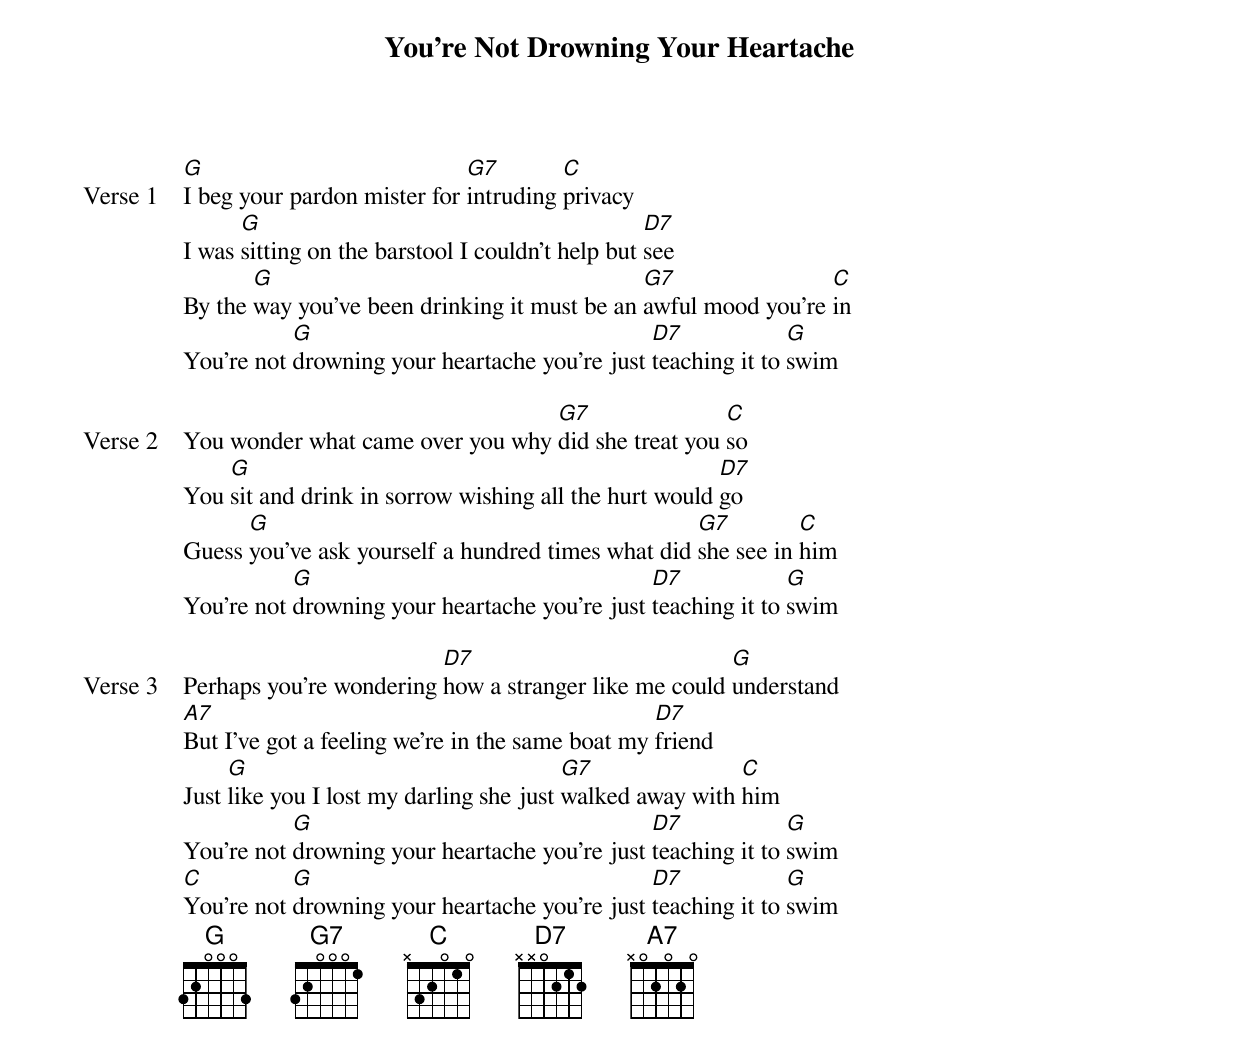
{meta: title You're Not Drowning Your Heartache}
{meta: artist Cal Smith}

{start_of_verse: Verse 1}
[G]I beg your pardon mister for [G7]intruding [C]privacy
I was [G]sitting on the barstool I couldn't help but [D7]see
By the [G]way you've been drinking it must be an [G7]awful mood you're [C]in
You're not [G]drowning your heartache you're just [D7]teaching it to [G]swim
{end_of_verse}

{start_of_verse: Verse 2}
You wonder what came over you why [G7]did she treat you [C]so
You [G]sit and drink in sorrow wishing all the hurt would [D7]go
Guess [G]you've ask yourself a hundred times what did [G7]she see in [C]him
You're not [G]drowning your heartache you're just [D7]teaching it to [G]swim
{end_of_verse}

{start_of_verse: Verse 3}
Perhaps you're wondering [D7]how a stranger like me could [G]understand
[A7]But I've got a feeling we're in the same boat my [D7]friend
Just [G]like you I lost my darling she just [G7]walked away with [C]him
You're not [G]drowning your heartache you're just [D7]teaching it to [G]swim
[C]You're not [G]drowning your heartache you're just [D7]teaching it to [G]swim
{end_of_verse}
